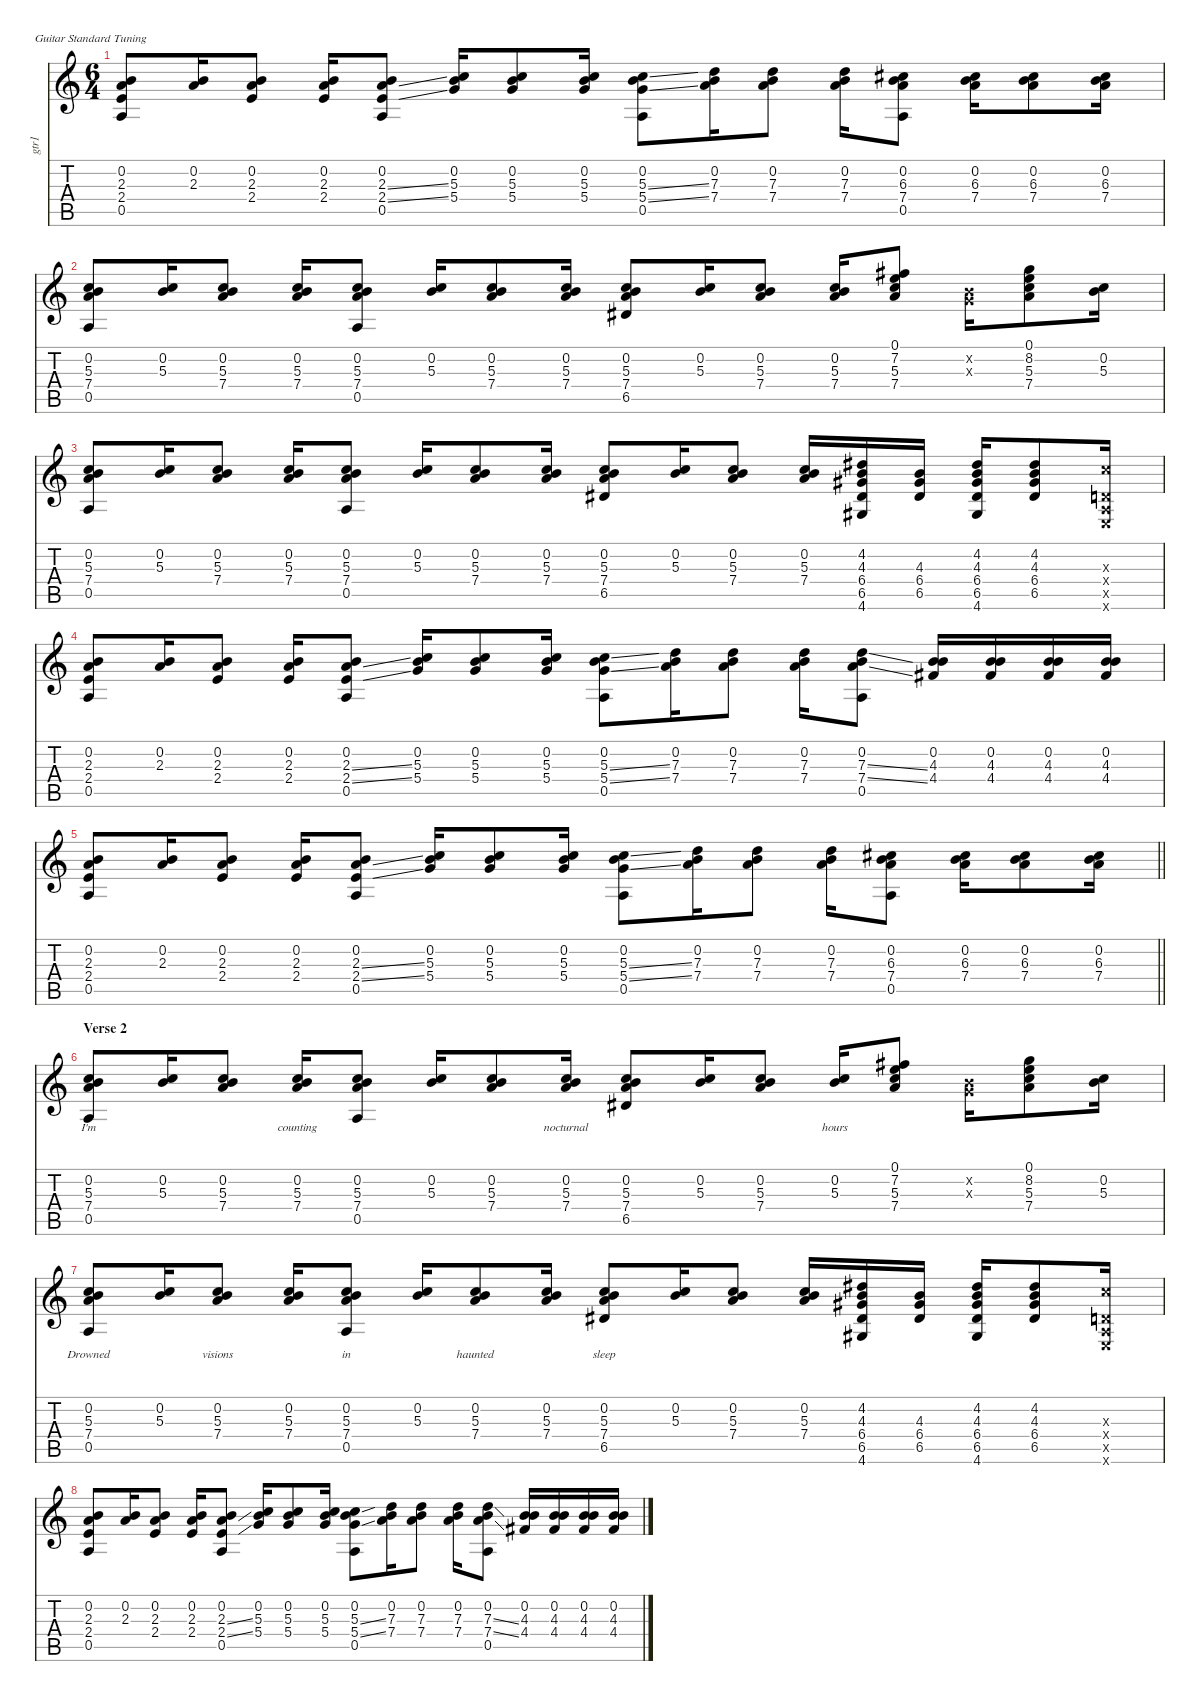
\defaultSystemsLayout 4
\hideDynamics
\bracketExtendMode nobrackets
\otherSystemsTrackNameOrientation horizontal
\track ("Guitar 1-show" "gtr1") {defaultSystemsLayout 4 mute instrument acousticguitarsteel}
\staff {score tabs}
\tuning (E4 B3 G3 D3 A2 E2)
\ts (6 4)
\tempo (93 hide)
\tempo (93 0.00625 hide)
\clef g2
\ks aminor
(0.2 2.3 2.4 0.5).8{dy f beam Up} (0.2 2.3).16{beam Up} (0.2 2.3 2.4).8{beam Up} (0.2 2.3 2.4).16{beam Up} (0.2 2.3{ss} 2.4{ss} 0.5).8{beam Up} (0.2 5.3 5.4).16{beam Up} (0.2 5.3 5.4).8{beam Up} (0.2 5.3 5.4).16{beam Up} (0.2 5.3{ss} 5.4{ss} 0.5).8{beam Down} (0.2 7.3 7.4).16{beam Down} (0.2 7.3 7.4).8{beam Down} (0.2 7.3 7.4).16{beam Down} (0.2 6.3{acc #} 7.4 0.5).8{beam Down} (0.2 6.3{acc #} 7.4).16{beam Down} (0.2 6.3{acc #} 7.4).8{beam Down} (0.2 6.3{acc #} 7.4).16{beam Down} |
\tempo (91.5 0.00625 hide)
(0.2 5.3 7.4 0.5).8{beam Up} (0.2 5.3).16{beam Up} (0.2 5.3 7.4).8{beam Up} (0.2 5.3 7.4).16{beam Up} (0.2 5.3 7.4 0.5).8{beam Up} (0.2 5.3).16{beam Up} (0.2 5.3 7.4).8{beam Up} (0.2 5.3 7.4).16{beam Up} (0.2 5.3 7.4 6.5{acc #}).8{beam Up} (0.2 5.3).16{beam Up} (0.2 5.3 7.4).8{beam Up} (0.2 5.3 7.4).16{beam Up} (0.1 7.2{acc #} 5.3 7.4).8{beam Down} (0.2{x} 0.3{x}).16{beam Down} (0.1 8.2 5.3 7.4).8{beam Down} (0.2 5.3).16{dy mf beam Down} |
\tempo (93 hide)
(0.2 5.3 7.4 0.5).8{dy f beam Up} (0.2 5.3).16{beam Up} (0.2 5.3 7.4).8{beam Up} (0.2 5.3 7.4).16{beam Up} (0.2 5.3 7.4 0.5).8{beam Up} (0.2 5.3).16{beam Up} (0.2 5.3 7.4).8{beam Up} (0.2 5.3 7.4).16{beam Up} (0.2 5.3 7.4 6.5{acc #}).8{beam Up} (0.2 5.3).16{beam Up} (0.2 5.3 7.4).8{beam Up} (0.2 5.3 7.4).16{beam Up} (4.2{acc #} 4.3 6.4{acc #} 6.5{acc #} 4.6{acc #}).16{beam Up} (4.3 6.4{acc #} 6.5{acc #}).16{beam Up} (4.2{acc #} 4.3 6.4{acc #} 6.5{acc #} 4.6{acc #}).16{beam Up} (4.2{acc #} 4.3 6.4{acc #} 6.5{acc #}).8{beam Up} (5.3{x} 0.4{x} 0.5{x} 0.6{x}).16{beam Up} |
(0.2 2.3 2.4 0.5).8{beam Up} (0.2 2.3).16{beam Up} (0.2 2.3 2.4).8{beam Up} (0.2 2.3 2.4).16{beam Up} (0.2 2.3{ss} 2.4{ss} 0.5).8{beam Up} (0.2 5.3 5.4).16{beam Up} (0.2 5.3 5.4).8{beam Up} (0.2 5.3 5.4).16{beam Up} (0.2 5.3{ss} 5.4{ss} 0.5).8{beam Down} (0.2 7.3 7.4).16{beam Down} (0.2 7.3 7.4).8{beam Down} (0.2 7.3 7.4).16{beam Down} (0.2 7.3{ss} 7.4{ss} 0.5).8{beam Up} (0.2 4.3 4.4{acc #}).16{dy mf beam Up} (0.2 4.3 4.4{acc #}).16{dy f beam Up} (0.2 4.3 4.4{acc #}).16{dy mf beam Up} (0.2 4.3 4.4{acc #}).16{dy f beam Up} |
\tempo (93 0.00625 hide)
\tempo (91.5 0.99375 hide)
\barLineRight lightlight
(0.2 2.3 2.4 0.5).8{beam Up} (0.2 2.3).16{beam Up} (0.2 2.3 2.4).8{beam Up} (0.2 2.3 2.4).16{beam Up} (0.2 2.3{ss} 2.4{ss} 0.5).8{beam Up} (0.2 5.3 5.4).16{beam Up} (0.2 5.3 5.4).8{beam Up} (0.2 5.3 5.4).16{beam Up} (0.2 5.3{ss} 5.4{ss} 0.5).8{beam Down} (0.2 7.3 7.4).16{beam Down} (0.2 7.3 7.4).8{beam Down} (0.2 7.3 7.4).16{beam Down} (0.2 6.3{acc #} 7.4 0.5).8{beam Down} (0.2 6.3{acc #} 7.4).16{beam Down} (0.2 6.3{acc #} 7.4).8{beam Down} (0.2 6.3{acc #} 7.4).16{beam Down} |
\section ("" "Verse 2")
(0.2 5.3 7.4 0.5).8{lyrics (0 "I'm") lyrics (1 "") lyrics (2 "") lyrics (3 "") lyrics (4 "") beam Up} (0.2 5.3).16{beam Up} (0.2 5.3 7.4).8{beam Up} (0.2 5.3 7.4).16{lyrics (0 "counting") lyrics (1 "") lyrics (2 "") lyrics (3 "") lyrics (4 "") beam Up} (0.2 5.3 7.4 0.5).8{beam Up} (0.2 5.3).16{beam Up} (0.2 5.3 7.4).8{beam Up} (0.2 5.3 7.4).16{lyrics (0 "nocturnal") lyrics (1 "") lyrics (2 "") lyrics (3 "") lyrics (4 "") beam Up} (0.2 5.3 7.4 6.5{acc #}).8{beam Up} (0.2 5.3).16{beam Up} (0.2 5.3 7.4).8{beam Up} (0.2 5.3).16{lyrics (0 "hours") lyrics (1 "") lyrics (2 "") lyrics (3 "") lyrics (4 "") beam Up} (0.1 7.2{acc #} 5.3 7.4).8{beam Down} (0.2{x} 0.3{x}).16{beam Down} (0.1 8.2 5.3 7.4).8{beam Down} (0.2 5.3).16{dy mf beam Down} |
\tempo (93 hide)
(0.2 5.3 7.4 0.5).8{lyrics (0 "Drowned") lyrics (1 "") lyrics (2 "") lyrics (3 "") lyrics (4 "") dy f beam Up} (0.2 5.3).16{beam Up} (0.2 5.3 7.4).8{lyrics (0 "visions") lyrics (1 "") lyrics (2 "") lyrics (3 "") lyrics (4 "") beam Up} (0.2 5.3 7.4).16{beam Up} (0.2 5.3 7.4 0.5).8{lyrics (0 "in") lyrics (1 "") lyrics (2 "") lyrics (3 "") lyrics (4 "") beam Up} (0.2 5.3).16{beam Up} (0.2 5.3 7.4).8{lyrics (0 "haunted") lyrics (1 "") lyrics (2 "") lyrics (3 "") lyrics (4 "") beam Up} (0.2 5.3 7.4).16{beam Up} (0.2 5.3 7.4 6.5{acc #}).8{lyrics (0 "sleep") lyrics (1 "") lyrics (2 "") lyrics (3 "") lyrics (4 "") beam Up} (0.2 5.3).16{beam Up} (0.2 5.3 7.4).8{beam Up} (0.2 5.3 7.4).16{beam Up} (4.2{acc #} 4.3 6.4{acc #} 6.5{acc #} 4.6{acc #}).16{beam Up} (4.3 6.4{acc #} 6.5{acc #}).16{beam Up} (4.2{acc #} 4.3 6.4{acc #} 6.5{acc #} 4.6{acc #}).16{beam Up} (4.2{acc #} 4.3 6.4{acc #} 6.5{acc #}).8{beam Up} (5.3{x} 0.4{x} 0.5{x} 0.6{x}).16{beam Up} |
(0.2 2.3 2.4 0.5).8{beam Up} (0.2 2.3).16{beam Up} (0.2 2.3 2.4).8{beam Up} (0.2 2.3 2.4).16{beam Up} (0.2 2.3{ss} 2.4{ss} 0.5).8{beam Up} (0.2 5.3 5.4).16{beam Up} (0.2 5.3 5.4).8{beam Up} (0.2 5.3 5.4).16{beam Up} (0.2 5.3{ss} 5.4{ss} 0.5).8{beam Down} (0.2 7.3 7.4).16{beam Down} (0.2 7.3 7.4).8{beam Down} (0.2 7.3 7.4).16{beam Down} (0.2 7.3{ss} 7.4{ss} 0.5).8{beam Up} (0.2 4.3 4.4{acc #}).16{dy mf beam Up} (0.2 4.3 4.4{acc #}).16{dy f beam Up} (0.2 4.3 4.4{acc #}).16{dy mf beam Up} (0.2 4.3 4.4{acc #}).16{dy f beam Up}
